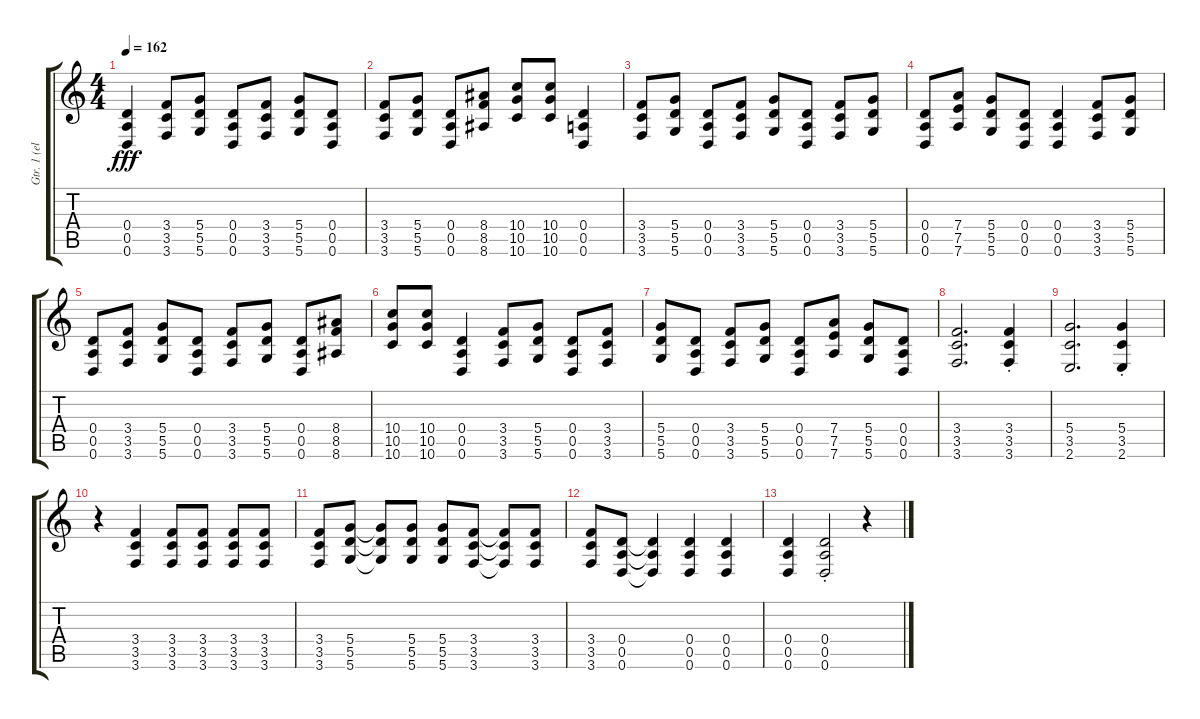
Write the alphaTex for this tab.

\track ("Gtr. 1 (elec. w/dist.)" "Gtr. 1 (el") {instrument distortionguitar}
\staff {score tabs}
\tuning (E4 B3 G3 D3 A2 D2) {hide}
\ts (4 4)
\tempo 162
\clef g2
\ks c
(0.4 0.5 0.6).4{dy fff} (3.4 3.5 3.6).8 (5.4 5.5 5.6).8 (0.4 0.5 0.6).8 (3.4 3.5 3.6).8 (5.4 5.5 5.6).8 (0.4 0.5 0.6).8 |
(3.4 3.5 3.6).8 (5.4 5.5 5.6).8 (0.4 0.5 0.6).8 (8.4 8.5 8.6).8 (10.4 10.5 10.6).8 (10.4 10.5 10.6).8 (0.4 0.5 0.6).4 |
(3.4 3.5 3.6).8 (5.4 5.5 5.6).8 (0.4 0.5 0.6).8 (3.4 3.5 3.6).8 (5.4 5.5 5.6).8 (0.4 0.5 0.6).8 (3.4 3.5 3.6).8 (5.4 5.5 5.6).8 |
(0.4 0.5 0.6).8 (7.4 7.5 7.6).8 (5.4 5.5 5.6).8 (0.4 0.5 0.6).8 (0.4 0.5 0.6).4 (3.4 3.5 3.6).8 (5.4 5.5 5.6).8 |
(0.4 0.5 0.6).8 (3.4 3.5 3.6).8 (5.4 5.5 5.6).8 (0.4 0.5 0.6).8 (3.4 3.5 3.6).8 (5.4 5.5 5.6).8 (0.4 0.5 0.6).8 (8.4 8.5 8.6).8 |
(10.4 10.5 10.6).8 (10.4 10.5 10.6).8 (0.4 0.5 0.6).4 (3.4 3.5 3.6).8 (5.4 5.5 5.6).8 (0.4 0.5 0.6).8 (3.4 3.5 3.6).8 |
(5.4 5.5 5.6).8 (0.4 0.5 0.6).8 (3.4 3.5 3.6).8 (5.4 5.5 5.6).8 (0.4 0.5 0.6).8 (7.4 7.5 7.6).8 (5.4 5.5 5.6).8 (0.4 0.5 0.6).8 |
(3.4 3.5 3.6).2{d} (3.4{st} 3.5{st} 3.6{st}).4 |
(5.4 3.5 2.6).2{d} (5.4{st} 3.5{st} 2.6{st}).4 |
r.4 (3.4 3.5 3.6).4 (3.4 3.5 3.6).8 (3.4 3.5 3.6).8 (3.4 3.5 3.6).8 (3.4 3.5 3.6).8 |
(3.4 3.5 3.6).8 (5.4 5.5 5.6).8 (5.4{t} 5.5{t} 5.6{t}).8 (5.4 5.5 5.6).8 (5.4 5.5 5.6).8 (3.4 3.5 3.6).8 (3.4{t} 3.5{t} 3.6{t}).8 (3.4 3.5 3.6).8 |
(3.4 3.5 3.6).8 (0.4 0.5 0.6).8 (0.4{t} 0.5{t} 0.6{t}).4 (0.4 0.5 0.6).4 (0.4 0.5 0.6).4 |
(0.4 0.5 0.6).4 (0.4{st} 0.5{st} 0.6{st}).2 r.4
